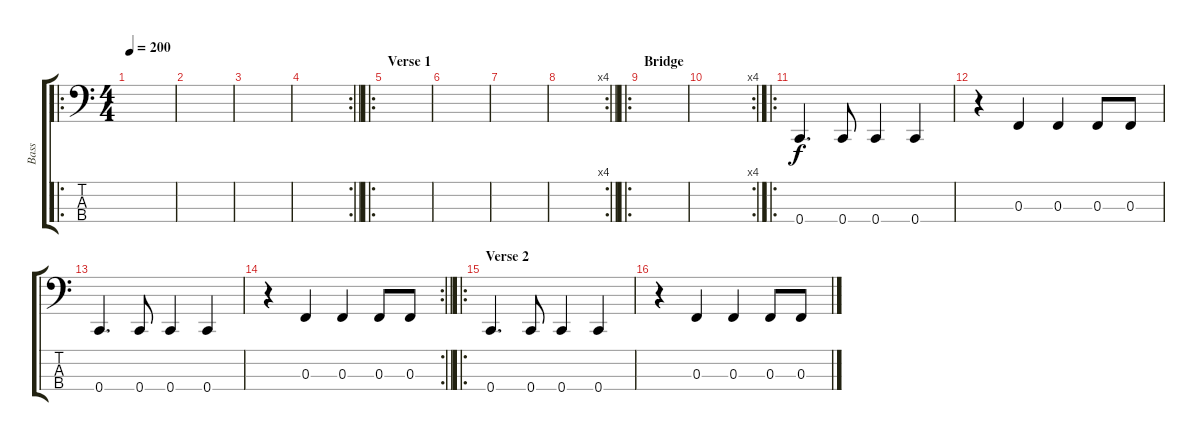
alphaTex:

\track ("Bass" "Bass") {instrument slapbass1}
\staff {score tabs}
\tuning (Eb2 Bb1 F1 C1) {hide}
\ro
\ts (4 4)
\tempo 200
\clef f4
\ks c
|
|
|
\rc 2
\barLineRight lightlight
|
\ro
\section ("" "Verse 1")
|
|
|
\rc 4
\barLineRight lightlight
|
\ro
\section ("" "Bridge")
|
\rc 4
|
\ro
0.4.4{d} 0.4.8 0.4.4 0.4.4 |
r.4 0.3.4 0.3.4 0.3.8 0.3.8 |
0.4.4{d} 0.4.8 0.4.4 0.4.4 |
\rc 2
\barLineRight lightlight
r.4 0.3.4 0.3.4 0.3.8 0.3.8 |
\ro
\section ("" "Verse 2")
0.4.4{d} 0.4.8 0.4.4 0.4.4 |
r.4 0.3.4 0.3.4 0.3.8 0.3.8
